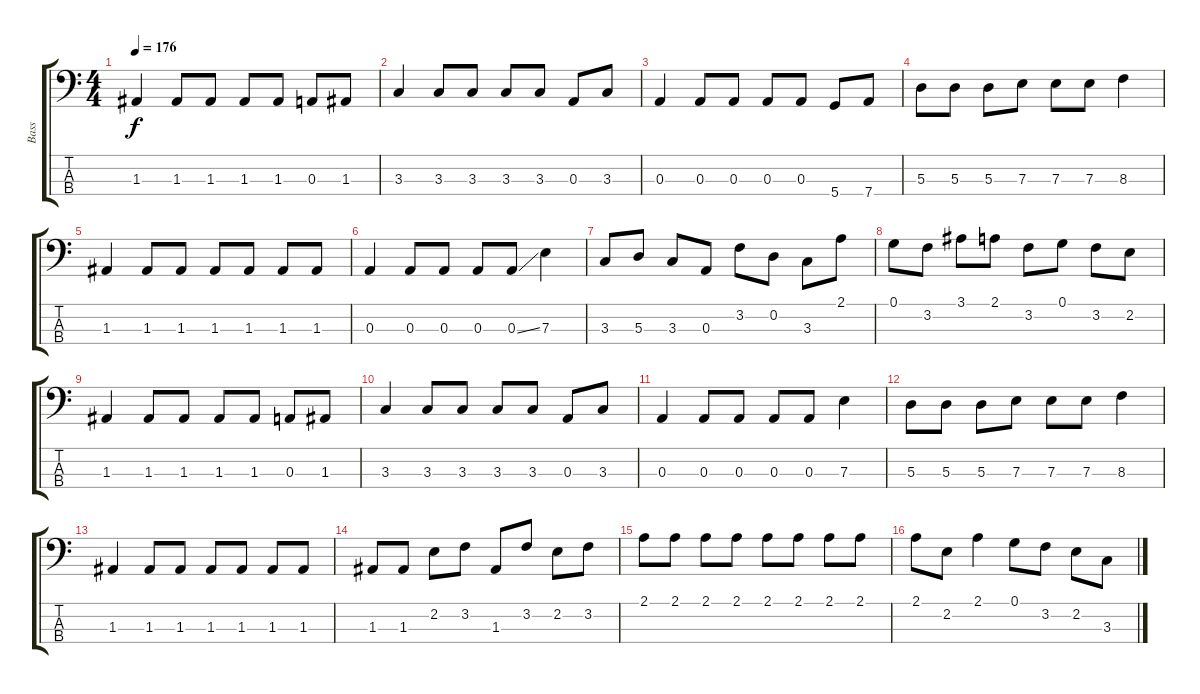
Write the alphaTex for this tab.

\track ("Bass" "Bass") {instrument electricbasspick}
\staff {score tabs}
\tuning (G2 D2 A1 D1) {hide}
\ts (4 4)
\tempo 176
\clef f4
\ks c
1.3.4{dy f} 1.3.8 1.3.8 1.3.8 1.3.8 0.3.8 1.3.8 |
3.3.4 3.3.8 3.3.8 3.3.8 3.3.8 0.3.8 3.3.8 |
0.3.4 0.3.8 0.3.8 0.3.8 0.3.8 5.4.8 7.4.8 |
5.3.8 5.3.8 5.3.8 7.3.8 7.3.8 7.3.8 8.3.4 |
1.3.4 1.3.8 1.3.8 1.3.8 1.3.8 1.3.8 1.3.8 |
0.3.4 0.3.8 0.3.8 0.3.8 0.3{ss}.8 7.3.4 |
3.3.8 5.3.8 3.3.8 0.3.8 3.2.8 0.2.8 3.3.8 2.1.8 |
0.1.8 3.2.8 3.1.8 2.1.8 3.2.8 0.1.8 3.2.8 2.2.8 |
1.3.4 1.3.8 1.3.8 1.3.8 1.3.8 0.3.8 1.3.8 |
3.3.4 3.3.8 3.3.8 3.3.8 3.3.8 0.3.8 3.3.8 |
0.3.4 0.3.8 0.3.8 0.3.8 0.3.8 7.3.4 |
5.3.8 5.3.8 5.3.8 7.3.8 7.3.8 7.3.8 8.3.4 |
1.3.4 1.3.8 1.3.8 1.3.8 1.3.8 1.3.8 1.3.8 |
1.3.8 1.3.8 2.2.8 3.2.8 1.3.8 3.2.8 2.2.8 3.2.8 |
2.1.8 2.1.8 2.1.8 2.1.8 2.1.8 2.1.8 2.1.8 2.1.8 |
2.1.8 2.2.8 2.1.4 0.1.8 3.2.8 2.2.8 3.3.8
